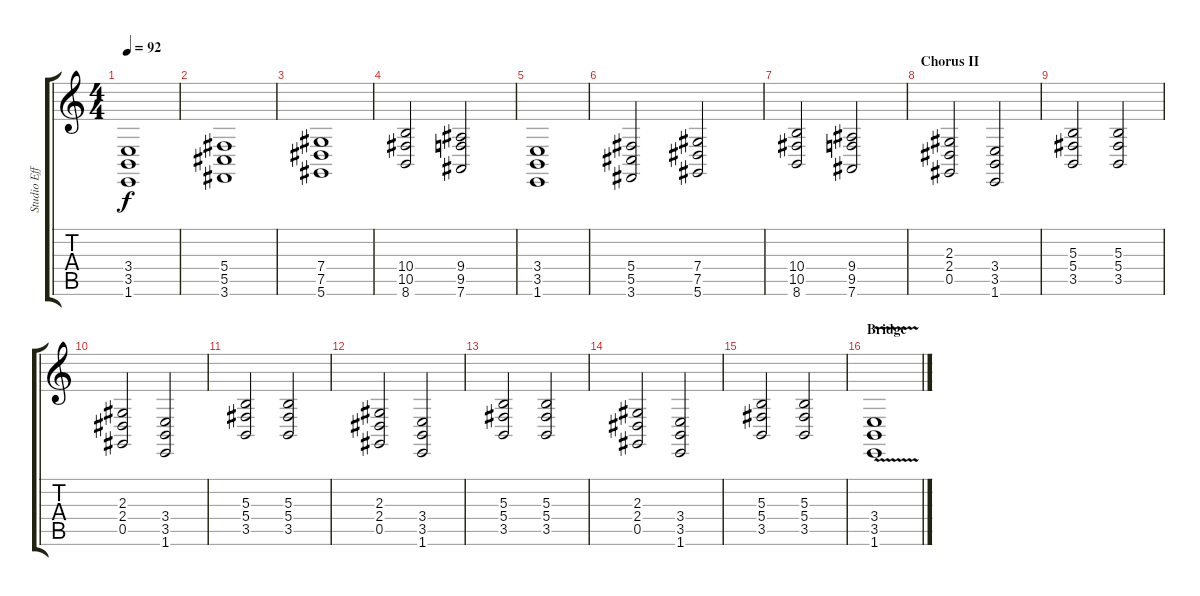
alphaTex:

\track ("Studio Effects - Keyboards" "Studio Eff") {instrument synthstrings1}
\staff {score tabs}
\tuning (Eb4 Bb3 Gb3 Db3 Ab2 Eb2) {hide}
\ts (4 4)
\tempo 92
\clef g2
\ks c
(3.4 3.5 1.6).1{dy f} |
(5.4 5.5 3.6).1 |
(7.4 7.5 5.6).1 |
(10.4 10.5 8.6).2 (9.4 9.5 7.6).2 |
(3.4 3.5 1.6).1 |
(5.4 5.5 3.6).2 (7.4 7.5 5.6).2 |
(10.4 10.5 8.6).2 (9.4 9.5 7.6).2 |
\section ("" "Chorus II")
(2.3 2.4 0.5).2 (3.4 3.5 1.6).2 |
(5.3 5.4 3.5).2 (5.3 5.4 3.5).2 |
(2.3 2.4 0.5).2 (3.4 3.5 1.6).2 |
(5.3 5.4 3.5).2 (5.3 5.4 3.5).2 |
(2.3 2.4 0.5).2 (3.4 3.5 1.6).2 |
(5.3 5.4 3.5).2 (5.3 5.4 3.5).2 |
(2.3 2.4 0.5).2 (3.4 3.5 1.6).2 |
(5.3 5.4 3.5).2 (5.3 5.4 3.5).2 |
\section ("" "Bridge")
(3.4{v} 3.5{v} 1.6{v}).1
